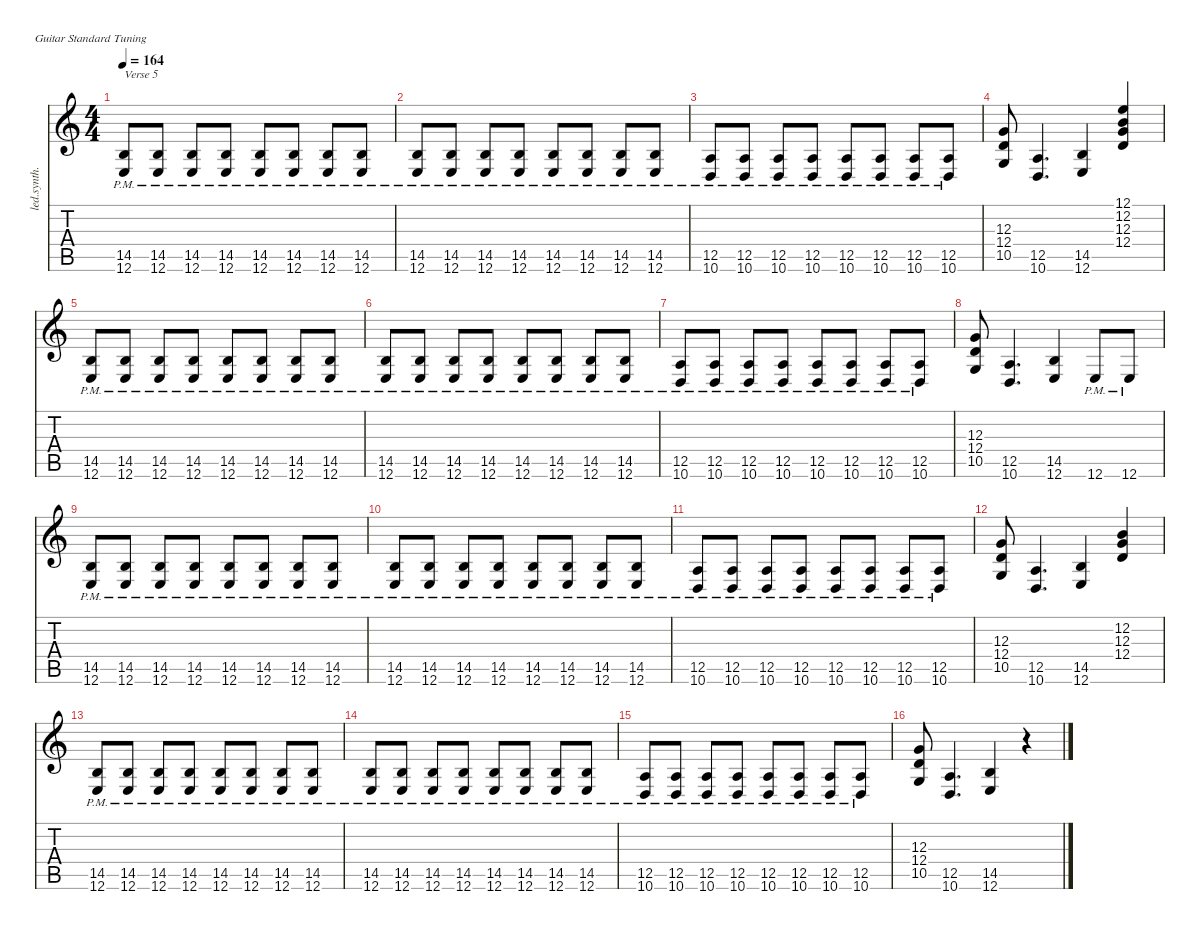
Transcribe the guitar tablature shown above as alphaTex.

\defaultSystemsLayout 4
\hideDynamics
\bracketExtendMode nobrackets
\track ("Rhythm Guitar 2" "led.synth.") {instrument lead1square}
\staff {score tabs}
\tuning (E4 B3 G3 D3 A2 E2)
\ts (4 4)
\tempo 164
\clef g2
\ks c
(14.5{pm} 12.6).8{txt "Verse 5" dy f} (14.5{pm} 12.6).8 (14.5{pm} 12.6).8 (14.5{pm} 12.6).8 (14.5{pm} 12.6).8 (14.5{pm} 12.6).8 (14.5{pm} 12.6).8 (14.5{pm} 12.6).8 |
(14.5{pm} 12.6).8 (14.5{pm} 12.6).8 (14.5{pm} 12.6).8 (14.5{pm} 12.6).8 (14.5{pm} 12.6).8 (14.5{pm} 12.6).8 (14.5{pm} 12.6).8 (14.5{pm} 12.6).8 |
(12.5{pm} 10.6).8 (12.5{pm} 10.6).8 (12.5{pm} 10.6).8 (12.5{pm} 10.6).8 (12.5{pm} 10.6).8 (12.5{pm} 10.6).8 (12.5{pm} 10.6).8 (12.5{pm} 10.6).8 |
(12.3 12.4 10.5).8 (12.5 10.6).4{d} (14.5 12.6).4 (12.1 12.2 12.3 12.4).4 |
(14.5{pm} 12.6).8 (14.5{pm} 12.6).8 (14.5{pm} 12.6).8 (14.5{pm} 12.6).8 (14.5{pm} 12.6).8 (14.5{pm} 12.6).8 (14.5{pm} 12.6).8 (14.5{pm} 12.6).8 |
(14.5{pm} 12.6).8 (14.5{pm} 12.6).8 (14.5{pm} 12.6).8 (14.5{pm} 12.6).8 (14.5{pm} 12.6).8 (14.5{pm} 12.6).8 (14.5{pm} 12.6).8 (14.5{pm} 12.6).8 |
(12.5{pm} 10.6).8 (12.5{pm} 10.6).8 (12.5{pm} 10.6).8 (12.5{pm} 10.6).8 (12.5{pm} 10.6).8 (12.5{pm} 10.6).8 (12.5{pm} 10.6).8 (12.5{pm} 10.6).8 |
(12.3 12.4 10.5).8 (12.5 10.6).4{d} (14.5 12.6).4 12.6{pm}.8 12.6{pm}.8 |
(14.5{pm} 12.6).8 (14.5{pm} 12.6).8 (14.5{pm} 12.6).8 (14.5{pm} 12.6).8 (14.5{pm} 12.6).8 (14.5{pm} 12.6).8 (14.5{pm} 12.6).8 (14.5{pm} 12.6).8 |
(14.5{pm} 12.6).8 (14.5{pm} 12.6).8 (14.5{pm} 12.6).8 (14.5{pm} 12.6).8 (14.5{pm} 12.6).8 (14.5{pm} 12.6).8 (14.5{pm} 12.6).8 (14.5{pm} 12.6).8 |
(12.5{pm} 10.6).8 (12.5{pm} 10.6).8 (12.5{pm} 10.6).8 (12.5{pm} 10.6).8 (12.5{pm} 10.6).8 (12.5{pm} 10.6).8 (12.5{pm} 10.6).8 (12.5{pm} 10.6).8 |
(12.3 12.4 10.5).8 (12.5 10.6).4{d} (14.5 12.6).4 (12.2 12.3 12.4).4 |
(14.5{pm} 12.6).8 (14.5{pm} 12.6).8 (14.5{pm} 12.6).8 (14.5{pm} 12.6).8 (14.5{pm} 12.6).8 (14.5{pm} 12.6).8 (14.5{pm} 12.6).8 (14.5{pm} 12.6).8 |
(14.5{pm} 12.6).8 (14.5{pm} 12.6).8 (14.5{pm} 12.6).8 (14.5{pm} 12.6).8 (14.5{pm} 12.6).8 (14.5{pm} 12.6).8 (14.5{pm} 12.6).8 (14.5{pm} 12.6).8 |
(12.5{pm} 10.6).8 (12.5{pm} 10.6).8 (12.5{pm} 10.6).8 (12.5{pm} 10.6).8 (12.5{pm} 10.6).8 (12.5{pm} 10.6).8 (12.5{pm} 10.6).8 (12.5{pm} 10.6).8 |
(12.3 12.4 10.5).8 (12.5 10.6).4{d} (14.5 12.6).4 r.4
